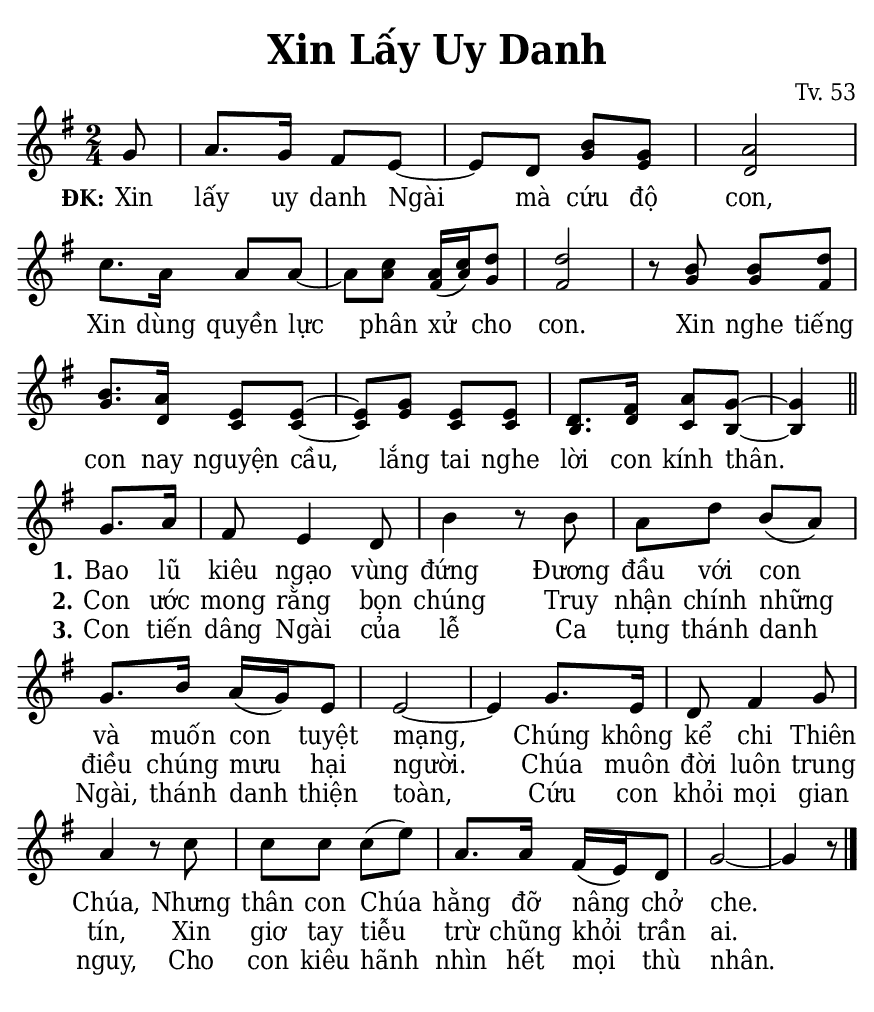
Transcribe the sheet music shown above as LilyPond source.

% Cài đặt chung\
\version "2.22.1"
\include "english.ly"

\header {
  title = \markup { \fontsize #1 "Xin Lấy Uy Danh" }
  composer = "Tv. 53"
  %arranger = "Lm. Kim Long"
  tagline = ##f
}

% Nhạc phiên khúc
nhacPhienKhucSop = \relative c'' {
  \partial 8 g8 |
  a8. g16 fs8 e ~ |
  e d b' g |
  a2 |
  c8. a16 a8 a ~ |
  a c a16 (c) d8 |
  d2 |
  r8 b b d |
  b8. a16 e8 e ~ |
  e g e e |
  d8. fs16 a8 g ~ |
  g4 \bar "||" \break
  
  g8. a16 |
  fs8 e4 d8 |
  b'4 r8 b |
  a d b (a) |
  g8. b16 a (g) e8 |
  e2 ~ |
  e4 g8. e16 |
  d8 fs4 g8 |
  a4 r8 c |
  c c c (e) |
  a,8. a16 fs (e) d8 |
  g2 ~ |
  g4 r8 \bar "|."
}

nhacPhienKhucAlto = \relative c'' {
  g8 |
  a8. g16 fs8 e ~ |
  e d g e |
  d2 |
  c'8. a16 a8 a ~ |
  a a fs16 (a) g8 |
  fs2 |
  r8 g g fs |
  g8. d16 c8 c ~ |
  c e c c |
  b8. d16 c8 b ~ |
  b4
}

% Lời phiên khúc
loiPhienKhucSop = \lyrics {
  \set stanza = "ĐK:"
  Xin lấy uy danh Ngài mà cứu độ con,
  Xin dùng quyền lực phân xử cho con.
  Xin nghe tiếng con nay nguyện cầu,
  lắng tai nghe lời con kính thân.
  <<
    {
      \set stanza = "1."
      Bao lũ kiêu ngạo vùng đứng
      Đương đầu với con và muốn con tuyệt mạng,
      Chúng không kể chi Thiên Chúa,
      Nhưng thân con Chúa hằng đỡ nâng chở che.
    }
    \new Lyrics {
	    \set associatedVoice = "beSop"
	    \set stanza = "2."
	    Con ước mong rằng bọn chúng
	    Truy nhận chính những điều chúng mưu hại người.
	    Chúa muôn đời luôn trung tín,
	    Xin giơ tay tiễu trừ chũng khỏi trần ai.
    }
    \new Lyrics {
	    \set associatedVoice = "beSop"
	    \set stanza = "3."
	    Con tiến dâng Ngài của lễ
	    Ca tụng thánh danh Ngài,
	    thánh danh thiện toàn,
	    Cứu con khỏi mọi gian nguy,
	    Cho con kiêu hãnh nhìn hết mọi thù nhân.
    }
  >>
}

% Dàn trang
\paper {
  #(set-paper-size "a5")
  top-margin = 3\mm
  bottom-margin = 3\mm
  left-margin = 3\mm
  right-margin = 3\mm
  indent = #0
  #(define fonts
	 (make-pango-font-tree "Deja Vu Serif Condensed"
	 		       "Deja Vu Serif Condensed"
			       "Deja Vu Serif Condensed"
			       (/ 20 20)))
  print-page-number = ##f
  page-count = #1
}

TongNhip = {
  \key g \major \time 2/4
  \set Timing.beamExceptions = #'()
  \set Timing.baseMoment = #(ly:make-moment 1/4)
}

% Đổi kích thước nốt cho bè phụ
notBePhu =
#(define-music-function (font-size music) (number? ly:music?)
   (for-some-music
     (lambda (m)
       (if (music-is-of-type? m 'rhythmic-event)
           (begin
             (set! (ly:music-property m 'tweaks)
                   (cons `(font-size . ,font-size)
                         (ly:music-property m 'tweaks)))
             #t)
           #f))
     music)
   music)

\score {
  \new ChoirStaff <<
    \new Staff \with {
        \consists "Merge_rests_engraver"
        printPartCombineTexts = ##f
      }
      <<
      \new Voice \TongNhip \partCombine 
        \nhacPhienKhucSop
        \notBePhu -1 { \nhacPhienKhucAlto }
      \new NullVoice = beSop \nhacPhienKhucSop
      \new Lyrics \lyricsto beSop \loiPhienKhucSop
      >>
  >>
  \layout {
    %\override Staff.TimeSignature.transparent = ##t
    \override Lyrics.LyricSpace.minimum-distance = #1
    \override Score.BarNumber.break-visibility = ##(#f #f #f)
    \override Score.SpacingSpanner.uniform-stretching = ##t
  } 
}
